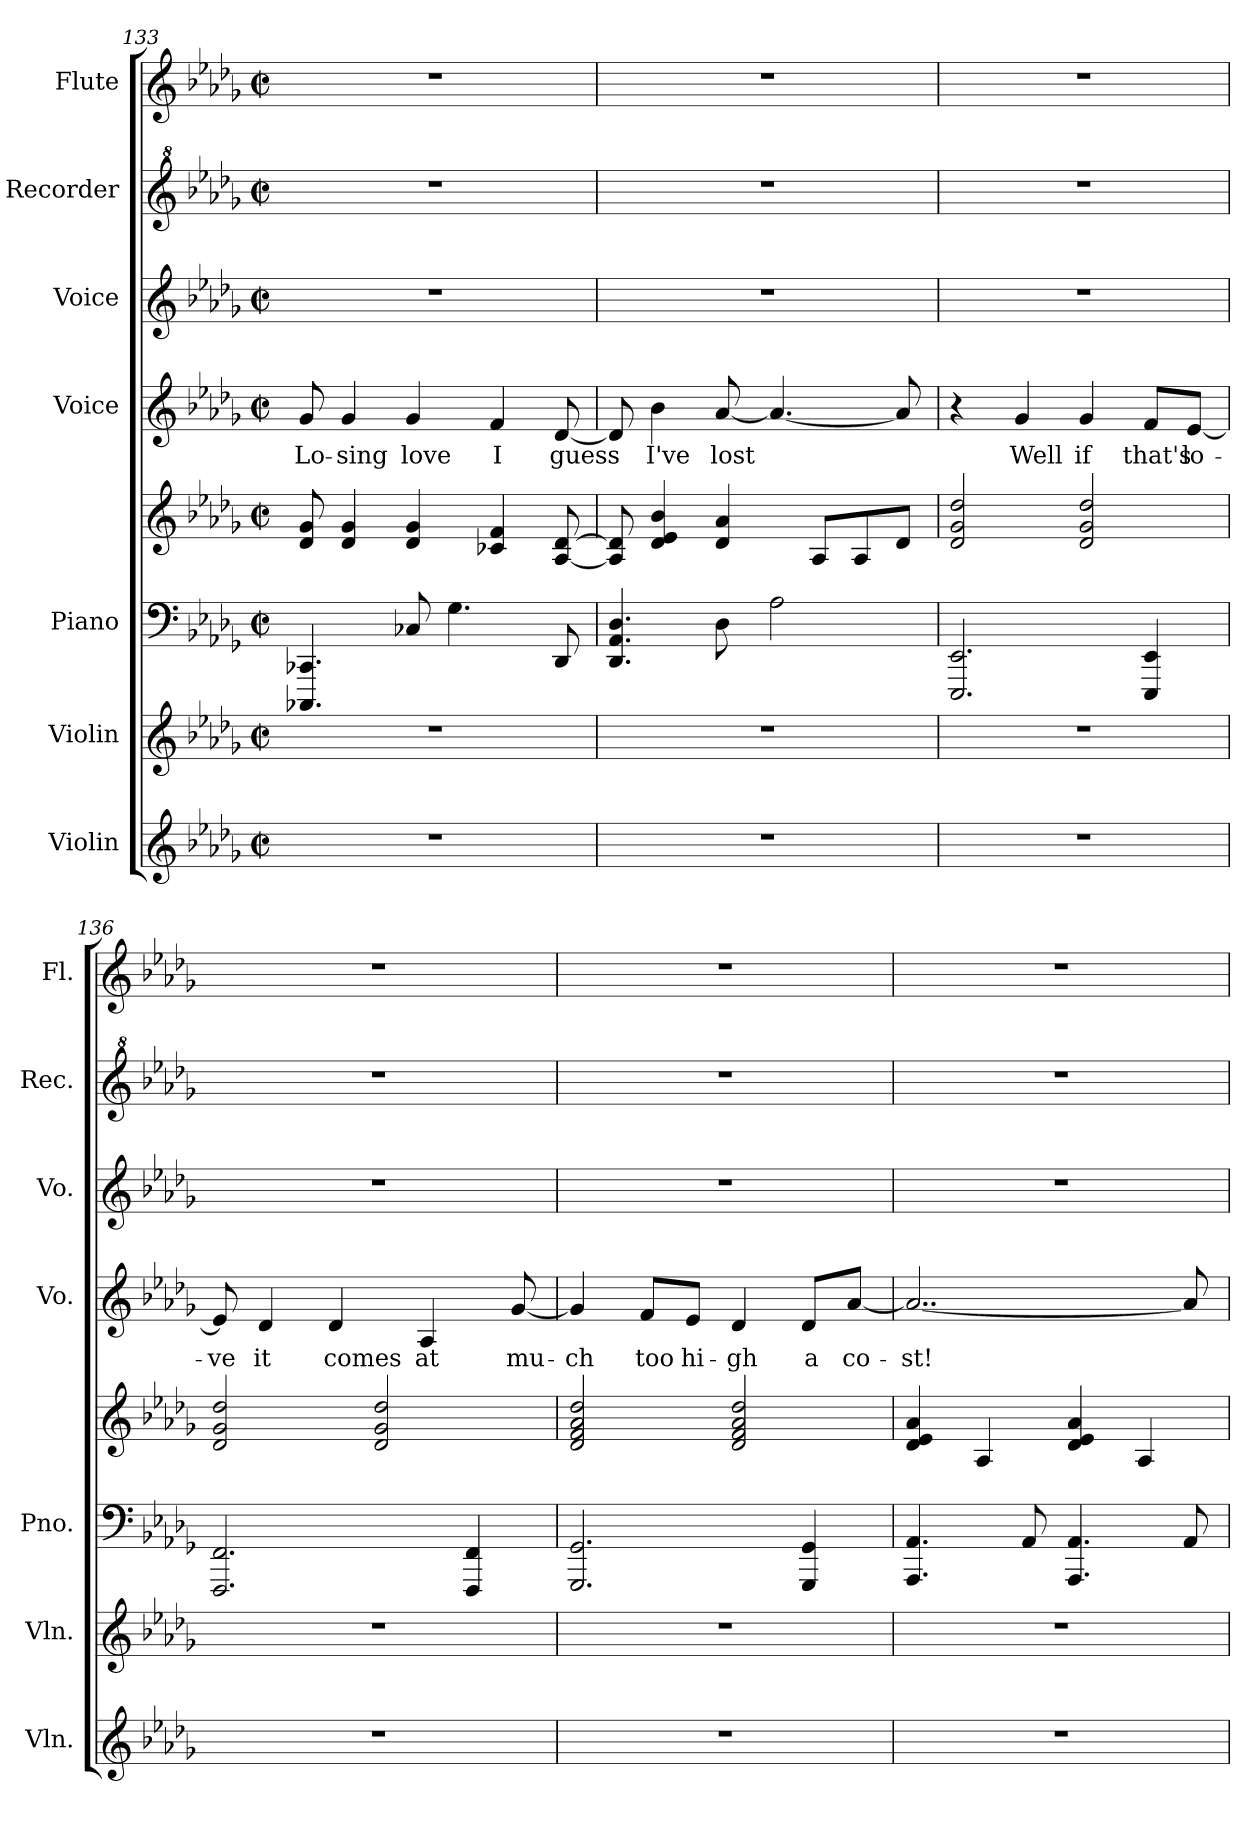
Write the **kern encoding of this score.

**kern	**kern	**kern	**kern	**kern	**text	**kern	**kern	**kern
*part7	*part6	*part5	*part5	*part4	*part4	*part3	*part2	*part1
*staff8	*staff7	*staff6	*staff5	*staff4	*staff4	*staff3	*staff2	*staff1
*I"Violin	*I"Violin	*I"Piano	*	*I"Voice	*	*I"Voice	*I"Recorder	*I"Flute
*I'Vln.	*I'Vln.	*I'Pno.	*	*I'Vo.	*	*I'Vo.	*I'Rec.	*I'Fl.
*clefG2	*clefG2	*clefF4	*clefG2	*clefG2	*	*clefG2	*clefG^2	*clefG2
*k[b-e-a-d-g-]	*k[b-e-a-d-g-]	*k[b-e-a-d-g-]	*k[b-e-a-d-g-]	*k[b-e-a-d-g-]	*	*k[b-e-a-d-g-]	*k[b-e-a-d-g-]	*k[b-e-a-d-g-]
*M2/2	*M2/2	*M2/2	*M2/2	*M2/2	*	*M2/2	*M2/2	*M2/2
*met(c|)	*met(c|)	*met(c|)	*met(c|)	*met(c|)	*	*met(c|)	*met(c|)	*met(c|)
=133	=133	=133	=133	=133	=133	=133	=133	=133
1r	1r	4.CCC-X/ 4.CC-X/	8d-/ 8g-/	8g-/	Lo-	1r	1r	1r
.	.	.	4d-/ 4g-/	4g-/	-sing	.	.	.
.	.	8C-X/	4d-/ 4g-/	4g-/	love	.	.	.
.	.	4.G-\	.	.	.	.	.	.
.	.	.	4c-X/ 4f/	4f/	I	.	.	.
.	.	8DD-/	[8A-/ [8d-/	[8d-/	guess	.	.	.
=134	=134	=134	=134	=134	=134	=134	=134	=134
1r	1r	4.DD-/ 4.AA-/ 4.D-/	8A-/] 8d-/]	8d-/]	.	1r	1r	1r
.	.	.	4d-/ 4e-/ 4b-/	4b-\	I've	.	.	.
.	.	8D-\	4d-/ 4a-/	[8a-/	lost	.	.	.
.	.	2A-\	.	4.a-/_	.	.	.	.
.	.	.	8A-/L	.	.	.	.	.
.	.	.	8A-/	.	.	.	.	.
.	.	.	8d-/J	8a-/]	.	.	.	.
!!LO:PB:g=z
=135	=135	=135	=135	=135	=135	=135	=135	=135
1r	1r	2.EEE-/ 2.EE-/	2d-/ 2g-/ 2dd-/	4r	.	1r	1r	1r
.	.	.	.	4g-/	Well	.	.	.
.	.	.	2d-/ 2g-/ 2dd-/	4g-/	if	.	.	.
.	.	4EEE-/ 4EE-/	.	8f/L	that's	.	.	.
.	.	.	.	[8e-/J	lo-	.	.	.
=136	=136	=136	=136	=136	=136	=136	=136	=136
1r	1r	2.FFF/ 2.FF/	2d-/ 2g-/ 2dd-/	8e-/]	-ve	1r	1r	1r
.	.	.	.	4d-/	it	.	.	.
.	.	.	.	4d-/	comes	.	.	.
.	.	.	2d-/ 2g-/ 2dd-/	.	.	.	.	.
.	.	.	.	4A-/	at	.	.	.
.	.	4FFF/ 4FF/	.	.	.	.	.	.
.	.	.	.	[8g-/	mu-	.	.	.
=137	=137	=137	=137	=137	=137	=137	=137	=137
1r	1r	2.GGG-/ 2.GG-/	2d-/ 2f/ 2a-/ 2dd-/	4g-/]	-ch	1r	1r	1r
.	.	.	.	8f/L	too	.	.	.
.	.	.	.	8e-/J	hi-	.	.	.
.	.	.	2d-/ 2f/ 2a-/ 2dd-/	4d-/	-gh	.	.	.
.	.	4GGG-/ 4GG-/	.	8d-/L	a	.	.	.
.	.	.	.	[8a-/J	co-	.	.	.
=138	=138	=138	=138	=138	=138	=138	=138	=138
1r	1r	4.AAA-/ 4.AA-/	4d-/ 4e-/ 4a-/	2..a-/_	-st!	1r	1r	1r
.	.	.	4A-/	.	.	.	.	.
.	.	8AA-/	.	.	.	.	.	.
.	.	4.AAA-/ 4.AA-/	4d-/ 4e-/ 4a-/	.	.	.	.	.
.	.	.	4A-/	.	.	.	.	.
.	.	8AA-/	.	8a-/]	.	.	.	.
=	=	=	=	=	=	=	=	=
*-	*-	*-	*-	*-	*-	*-	*-	*-
